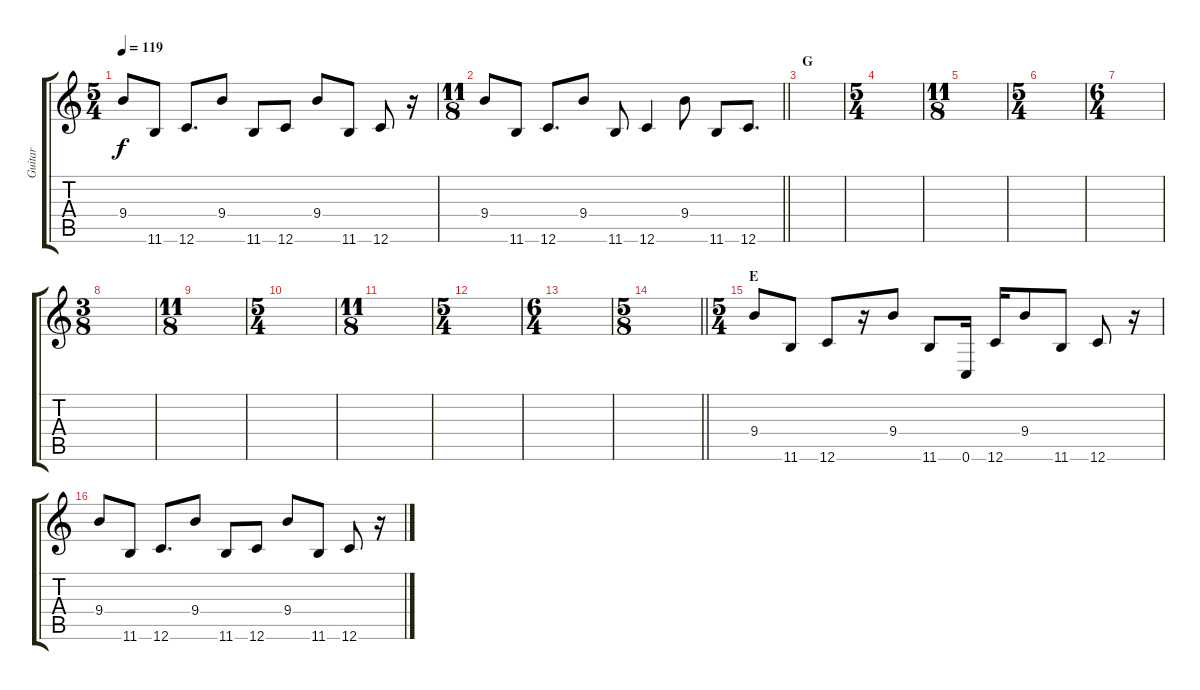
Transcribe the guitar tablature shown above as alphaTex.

\track ("Guitar" "Guitar") {instrument electricguitarclean}
\staff {score tabs}
\tuning (G4 E4 A3 D3 G2 C2) {hide}
\ts (5 4)
\tempo 119
\clef g2
\ks c
9.4.8{dy f} 11.6.8 12.6.8{d} 9.4.8 11.6.8 12.6.8 9.4.8 11.6.8 12.6.8 r.16 |
\ts (11 8)
\barLineRight lightlight
9.4.8 11.6.8 12.6.8{d} 9.4.8 11.6.8 12.6.4 9.4.8 11.6.8 12.6.8{d} |
\section ("" "G")
|
\ts (5 4)
|
\ts (11 8)
|
\ts (5 4)
|
\ts (6 4)
|
\ts (3 8)
|
\ts (11 8)
|
\ts (5 4)
|
\ts (11 8)
|
\ts (5 4)
|
\ts (6 4)
|
\ts (5 8)
\barLineRight lightlight
|
\ts (5 4)
\section ("" "E")
9.4.8 11.6.8 12.6.8 r.16 9.4.8 11.6.8 0.6.16 12.6.16 9.4.8 11.6.8 12.6.8 r.16 |
9.4.8 11.6.8 12.6.8{d} 9.4.8 11.6.8 12.6.8 9.4.8 11.6.8 12.6.8 r.16
